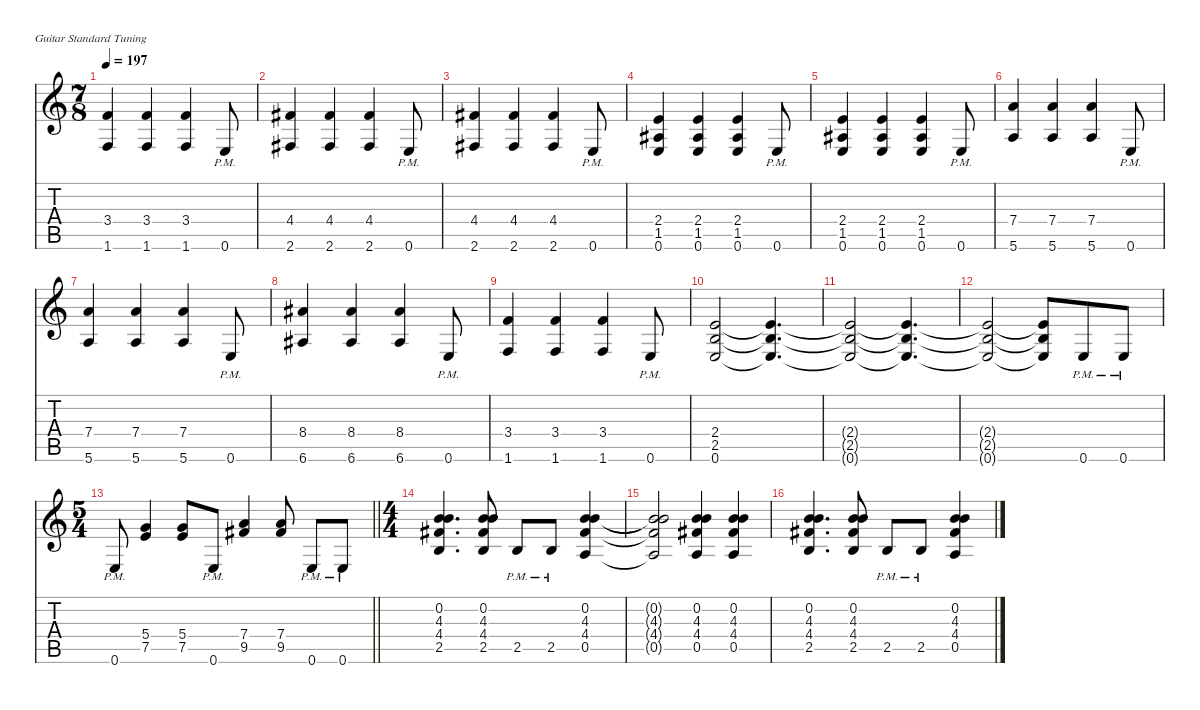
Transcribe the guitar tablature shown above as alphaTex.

\defaultSystemsLayout 4
\hideDynamics
\bracketExtendMode nobrackets
\singleTrackTrackNamePolicy hidden
\multiTrackTrackNamePolicy hidden
\firstSystemTrackNameMode fullname
\firstSystemTrackNameOrientation horizontal
\otherSystemsTrackNameOrientation horizontal
\track ("Guitar 1" "dist.guit.") {instrument distortionguitar}
\staff {score tabs}
\tuning (E4 B3 G3 D3 A2 E2)
\ts (7 8)
\tempo 197
\clef g2
\ks c
(3.4 1.6).4{dy f beam Up} (3.4 1.6).4{beam Up} (3.4 1.6).4{beam Up} 0.6{pm}.8{beam Up} |
(4.4{acc #} 2.6{acc #}).4{beam Up} (4.4{acc #} 2.6{acc #}).4{beam Up} (4.4{acc #} 2.6{acc #}).4{beam Up} 0.6{pm}.8{beam Up} |
(4.4{acc #} 2.6{acc #}).4{beam Up} (4.4{acc #} 2.6{acc #}).4{beam Up} (4.4{acc #} 2.6{acc #}).4{beam Up} 0.6{pm}.8{beam Up} |
(2.4 1.5{acc #} 0.6).4{beam Up} (2.4 1.5{acc #} 0.6).4{beam Up} (2.4 1.5{acc #} 0.6).4{beam Up} 0.6{pm}.8{beam Up} |
(2.4 1.5{acc #} 0.6).4{beam Up} (2.4 1.5{acc #} 0.6).4{beam Up} (2.4 1.5{acc #} 0.6).4{beam Up} 0.6{pm}.8{beam Up} |
(7.4 5.6).4{beam Up} (7.4 5.6).4{beam Up} (7.4 5.6).4{beam Up} 0.6{pm}.8{beam Up} |
(7.4 5.6).4{beam Up} (7.4 5.6).4{beam Up} (7.4 5.6).4{beam Up} 0.6{pm}.8{beam Up} |
(8.4{acc #} 6.6{acc #}).4{beam Up} (8.4{acc #} 6.6{acc #}).4{beam Up} (8.4{acc #} 6.6{acc #}).4{beam Up} 0.6{pm}.8{beam Up} |
(3.4 1.6).4{beam Up} (3.4 1.6).4{beam Up} (3.4 1.6).4{beam Up} 0.6{pm}.8{beam Up} |
(2.4 2.5 0.6).2{beam Up} (2.4{t} 2.5{t} 0.6{t}).4{d beam Up} |
(2.4{t} 2.5{t} 0.6{t}).2{beam Up} (2.4{t} 2.5{t} 0.6{t}).4{d beam Up} |
(2.4{t} 2.5{t} 0.6{t}).2{beam Up} (2.4{t} 2.5{t} 0.6{t}).8{beam Up} 0.6{pm}.8{beam Up} 0.6{pm}.8{beam Up} |
\ts (5 4)
\beaming (8 2 2 3)
\barLineRight lightlight
0.6{pm}.8{beam Up} (5.4 7.5).4{beam Up} (5.4 7.5).8{beam Up beam merge} 0.6{pm}.8{beam Up} (7.4 9.5{acc #}).4{beam Up} (7.4 9.5{acc #}).8{beam Up} 0.6{pm}.8{beam Up beam merge} 0.6{pm}.8{beam Up} |
\ts (4 4)
\beaming (8 2 2 2 2)
(0.2 4.3 4.4{acc #} 2.5).4{d beam Up} (0.2 4.3 4.4{acc #} 2.5).8{beam Up} 2.5{pm}.8{beam Up} 2.5{pm}.8{beam Up} (0.2 4.3 4.4{acc #} 0.5).4{beam Up} |
(0.2{t} 4.3{t} 4.4{t acc #} 0.5{t}).2{beam Up} (0.2 4.3 4.4{acc #} 0.5).4{beam Up} (0.2 4.3 4.4{acc #} 0.5).4{beam Up} |
(0.2 4.3 4.4{acc #} 2.5).4{d beam Up} (0.2 4.3 4.4{acc #} 2.5).8{beam Up} 2.5{pm}.8{beam Up} 2.5{pm}.8{beam Up} (0.2 4.3 4.4{acc #} 0.5).4{beam Up}
